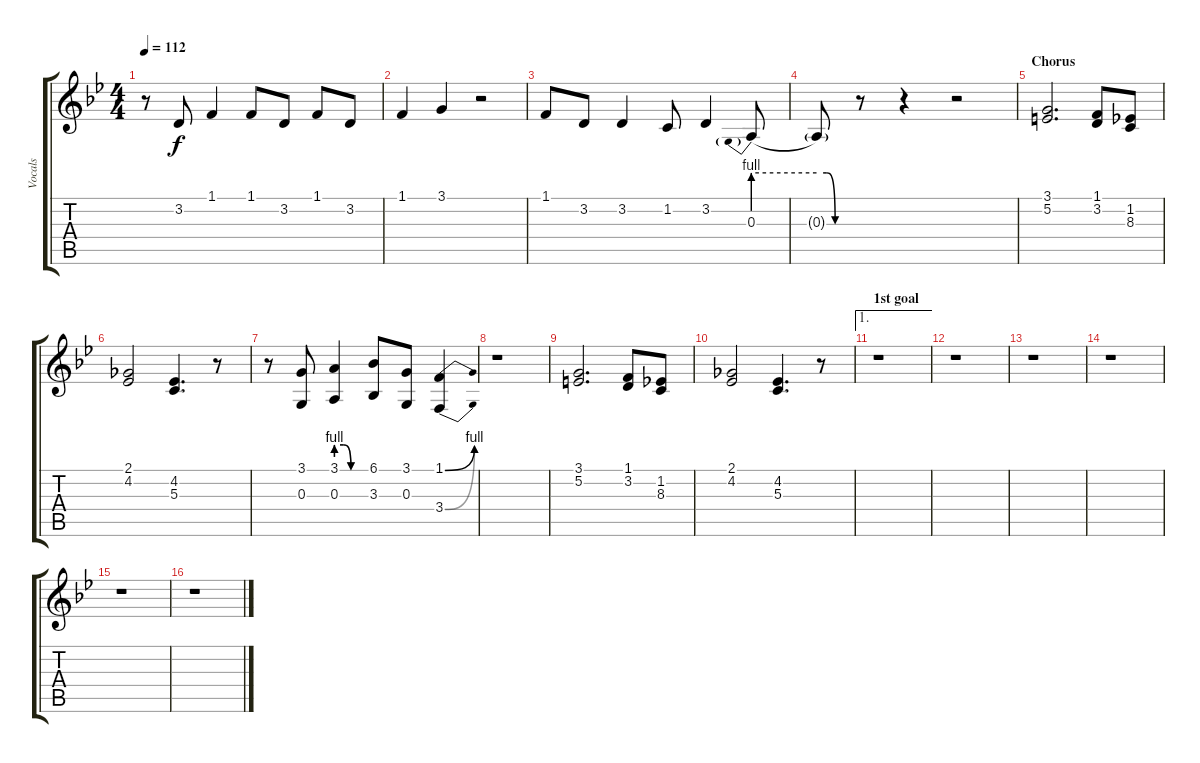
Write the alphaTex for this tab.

\track ("Vocals" "Vocals") {instrument lead2sawtooth}
\staff {score tabs}
\tuning (E4 B3 G3 D3 A2 E2) {hide}
\ts (4 4)
\tempo 112
\clef g2
\ks bb
r.8{dy f} 3.2.8 1.1.4 1.1.8 3.2.8 1.1.8 3.2.8 |
1.1.4 3.1.4 r.2 |
1.1.8 3.2.8 3.2.4 1.2.8 3.2.4 0.3{be (prebend 0 4 60 4)}.8 |
0.3{be (custom 0 4 15 4 30 0 60 0) t}.8 r.8 r.4 r.2 |
\section ("" "Chorus")
(3.1 5.2).2{d} (1.1 3.2).8 (1.2 8.3).8 |
(2.1 4.2).2 (4.2 5.3).4{d} r.8 |
r.8 (3.1 0.3).8 (3.1{be (custom 0 4 15 4 30 0 60 0)} 0.3{be (custom 0 4 15 4 30 0 60 0)}).4 (6.1 3.3).8 (3.1 0.3).8 (1.1{be (bend 0 0 60 4)} 3.4{be (bend 0 0 60 4)}).4 |
r.1 |
(3.1 5.2).2{d} (1.1 3.2).8 (1.2 8.3).8 |
(2.1 4.2).2 (4.2 5.3).4{d} r.8 |
\ae 1
\section ("" "1st goal")
r.1 |
r.1 |
r.1 |
r.1 |
r.1 |
r.1
